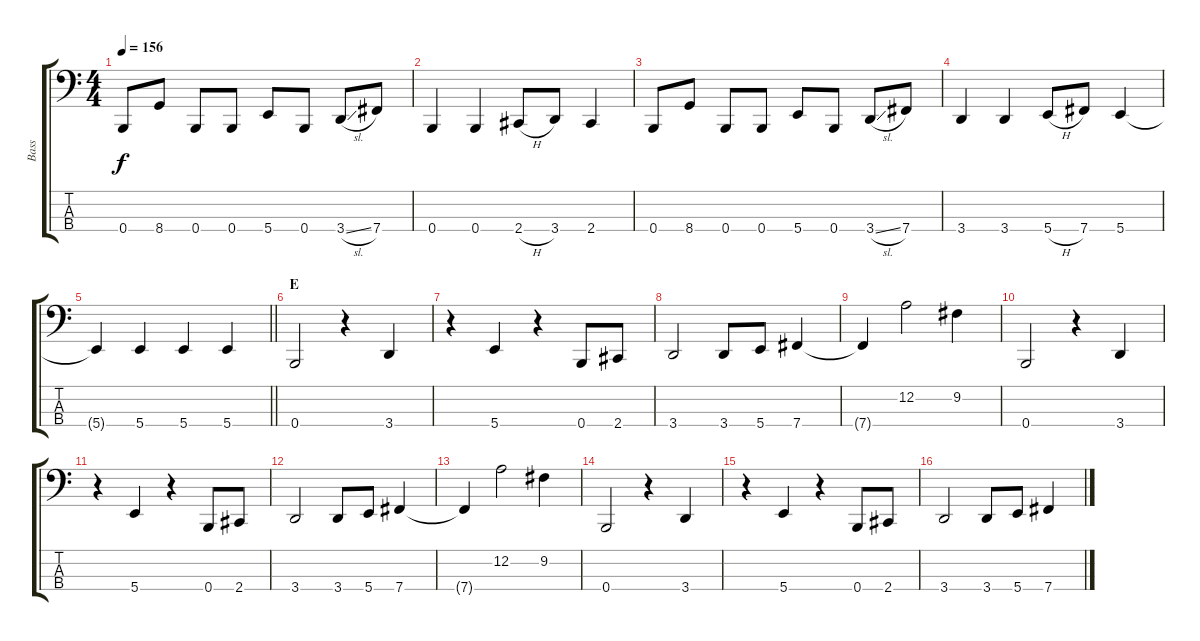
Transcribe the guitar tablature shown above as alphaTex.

\track ("Bass" "Bass") {instrument electricbasspick}
\staff {score tabs}
\tuning (D2 A1 E1 B0) {hide}
\ts (4 4)
\tempo 156
\clef f4
\ks c
0.4.8{dy f} 8.4.8 0.4.8 0.4.8 5.4.8 0.4.8 3.4{sl}.8 7.4.8 |
0.4.4 0.4.4 2.4{h}.8 3.4.8 2.4.4 |
0.4.8 8.4.8 0.4.8 0.4.8 5.4.8 0.4.8 3.4{sl}.8 7.4.8 |
3.4.4 3.4.4 5.4{h}.8 7.4.8 5.4.4 |
\barLineRight lightlight
5.4{t}.4 5.4.4 5.4.4 5.4.4 |
\section ("" "E")
0.4.2 r.4 3.4.4 |
r.4 5.4.4 r.4 0.4.8 2.4.8 |
3.4.2 3.4.8 5.4.8 7.4.4 |
7.4{t}.4 12.2.2 9.2.4 |
0.4.2 r.4 3.4.4 |
r.4 5.4.4 r.4 0.4.8 2.4.8 |
3.4.2 3.4.8 5.4.8 7.4.4 |
7.4{t}.4 12.2.2 9.2.4 |
0.4.2 r.4 3.4.4 |
r.4 5.4.4 r.4 0.4.8 2.4.8 |
3.4.2 3.4.8 5.4.8 7.4.4
